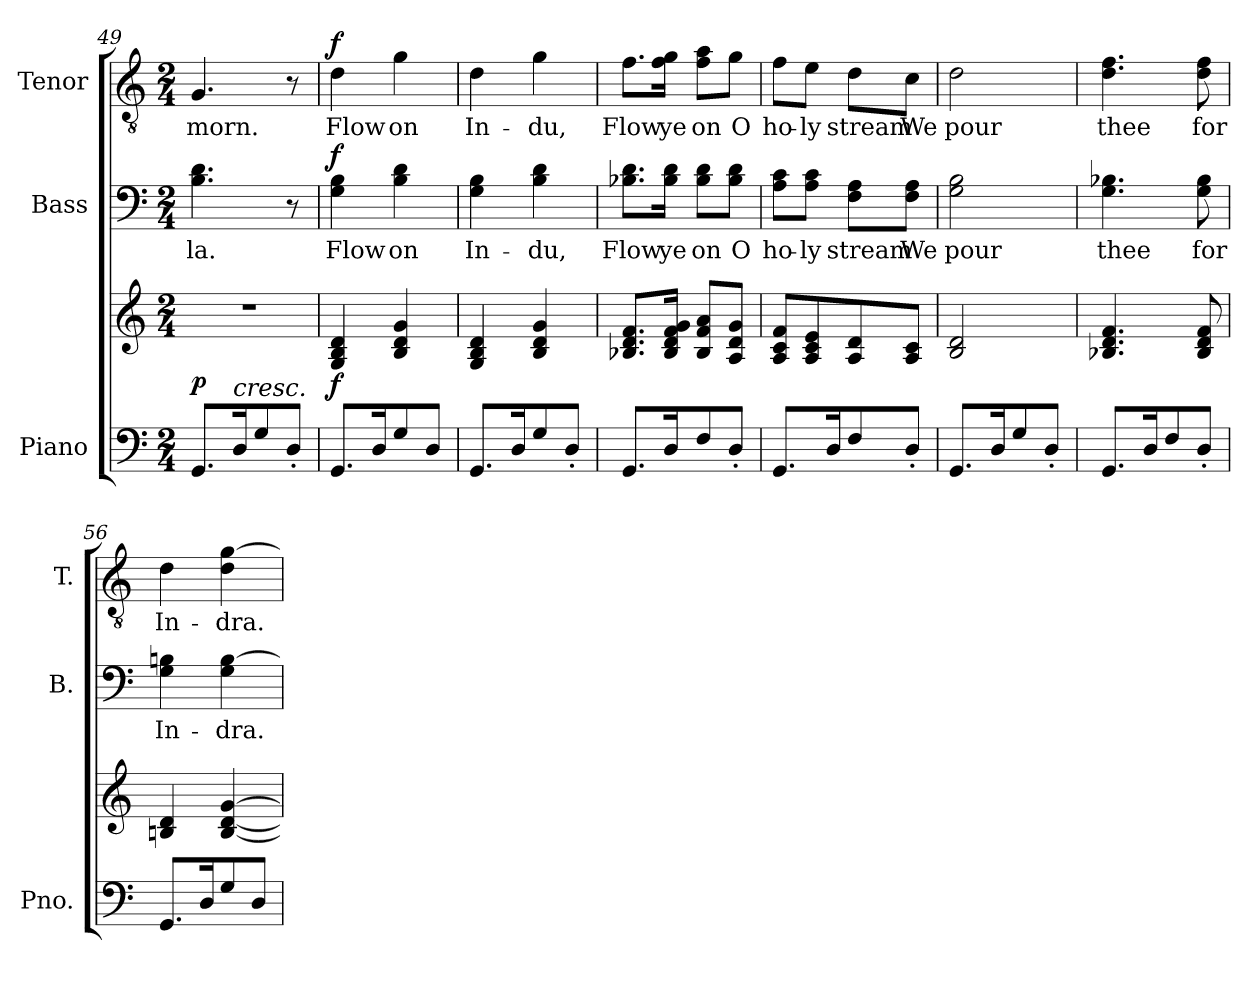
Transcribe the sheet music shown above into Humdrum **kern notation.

**kern	**kern	**dynam	**kern	**text	**dynam	**kern	**text	**dynam
*part3	*part3	*part3	*part2	*part2	*part2	*part1	*part1	*part1
*staff4	*staff3	*staff3/4	*staff2	*staff2	*staff2	*staff1	*staff1	*staff1
*I"Piano	*	*	*I"Bass	*	*	*I"Tenor	*	*
*I'Pno.	*	*	*I'B.	*	*	*I'T.	*	*
*clefF4	*clefG2	*	*clefF4	*	*	*clefGv2	*	*
*	*	*	*	*	*	*ITrd7c12	*	*
*k[]	*k[]	*	*k[]	*	*	*k[]	*	*
*C:	*C:	*	*C:	*	*	*C:	*	*
*M2/4	*M2/4	*	*M2/4	*	*	*M2/4	*	*
=49	=49	=49	=49	=49	=49	=49	=49	=49
!	!LO:N:vis=1	!	!	!	!	!	!	!
!	!	!	!	!LO:LY:b:color=#000000	!	!	!	!
!	!	!	!	!	!	!	!LO:LY:b:color=#000000	!
8.GGi/L	2r	p	4.Bi\ 4.di	la.	.	4.GGi/	morn.	.
!LO:TX:a:i:t=cresc.	!	!	!	!	!	!	!	!
16Di/K	.	.	.	.	.	.	.	.
8Gi/	.	.	.	.	.	.	.	.
8D'i/J	.	.	8r	.	.	8r	.	.
=50	=50	=50	=50	=50	=50	=50	=50	=50
!	!	!	!	!LO:LY:b:color=#000000	!	!	!	!
!	!	!	!	!	!	!	!LO:LY:b:color=#000000	!
8.GGi/L	4Gi/ 4Bi 4di	f	4Gi\ 4Bi	Flow	f	4Di\	Flow	f
16Di/K	.	.	.	.	.	.	.	.
!	!	!	!	!LO:LY:b:color=#000000	!	!	!	!
!	!	!	!	!	!	!	!LO:LY:b:color=#000000	!
8Gi/	4Bi/ 4di 4gi	.	4Bi\ 4di	on	.	4Gi\	on	.
8Di/J	.	.	.	.	.	.	.	.
!!LO:LB:g=z
=51	=51	=51	=51	=51	=51	=51	=51	=51
!	!	!	!	!LO:LY:b:color=#000000	!	!	!	!
!	!	!	!	!	!	!	!LO:LY:b:color=#000000	!
8.GGi/L	4Gi/ 4Bi 4di	.	4Gi\ 4Bi	In-	.	4Di\	In-	.
16Di/K	.	.	.	.	.	.	.	.
!	!	!	!	!LO:LY:b:color=#000000	!	!	!	!
!	!	!	!	!	!	!	!LO:LY:b:color=#000000	!
8Gi/	4Bi/ 4di 4gi	.	4Bi\ 4di	-du,	.	4Gi\	-du,	.
8D'i/J	.	.	.	.	.	.	.	.
=52	=52	=52	=52	=52	=52	=52	=52	=52
!	!	!	!	!LO:LY:b:color=#000000	!	!	!	!
!	!	!	!	!	!	!	!LO:LY:b:color=#000000	!
8.GGi/L	8.B-Xi/ 8.di 8.fiL	.	8.B-Xi\ 8.diL	Flow	.	8.Fi\L	Flow	.
!	!	!	!	!LO:LY:b:color=#000000	!	!	!	!
!	!	!	!	!	!	!	!LO:LY:b:color=#000000	!
16Di/K	16B-i/ 16di 16fi 16giJk	.	16B-i\ 16diJk	ye	.	16Fi\ 16GiJk	ye	.
!	!	!	!	!LO:LY:b:color=#000000	!	!	!	!
!	!	!	!	!	!	!	!LO:LY:b:color=#000000	!
8Fi/	8B-i/ 8fi 8aiL	.	8B-i\ 8diL	on	.	8Fi\ 8AiL	on	.
!	!	!	!	!LO:LY:b:color=#000000	!	!	!	!
!	!	!	!	!	!	!	!LO:LY:b:color=#000000	!
8D'i/J	8Ai/ 8di 8giJ	.	8B-i\ 8diJ	O	.	8Gi\J	O	.
=53	=53	=53	=53	=53	=53	=53	=53	=53
!	!	!	!	!LO:LY:b:color=#000000	!	!	!	!
!	!	!	!	!	!	!	!LO:LY:b:color=#000000	!
8.GGi/L	8Ai/ 8ci 8fiL	.	8Ai\ 8ciL	ho-	.	8Fi\L	ho-	.
!	!	!	!	!LO:LY:b:color=#000000	!	!	!	!
!	!	!	!	!	!	!	!LO:LY:b:color=#000000	!
.	8Ai/ 8ci 8ei	.	8Ai\ 8ciJ	-ly	.	8Ei\J	-ly	.
16Di/K	.	.	.	.	.	.	.	.
!	!	!	!	!LO:LY:b:color=#000000	!	!	!	!
!	!	!	!	!	!	!	!LO:LY:b:color=#000000	!
8Fi/	8Ai/ 8di	.	8Fi\ 8AiL	stream	.	8Di\L	stream	.
!	!	!	!	!LO:LY:b:color=#000000	!	!	!	!
!	!	!	!	!	!	!	!LO:LY:b:color=#000000	!
8D'i/J	8Ai/ 8ciJ	.	8Fi\ 8AiJ	We	.	8Ci\J	We	.
=54	=54	=54	=54	=54	=54	=54	=54	=54
!	!	!	!	!LO:LY:b:color=#000000	!	!	!	!
!	!	!	!	!	!	!	!LO:LY:b:color=#000000	!
8.GGi/L	2Bi/ 2di	.	2Gi\ 2Bi	pour	.	2Di\	pour	.
16Di/K	.	.	.	.	.	.	.	.
8Gi/	.	.	.	.	.	.	.	.
8D'i/J	.	.	.	.	.	.	.	.
=55	=55	=55	=55	=55	=55	=55	=55	=55
!	!	!	!	!LO:LY:b:color=#000000	!	!	!	!
!	!	!	!	!	!	!	!LO:LY:b:color=#000000	!
8.GGi/L	4.B-Xi/ 4.di 4.fi	.	4.Gi\ 4.B-Xi	thee	.	4.Di\ 4.Fi	thee	.
16Di/K	.	.	.	.	.	.	.	.
8Fi/	.	.	.	.	.	.	.	.
!	!	!	!	!LO:LY:b:color=#000000	!	!	!	!
!	!	!	!	!	!	!	!LO:LY:b:color=#000000	!
8D'i/J	8B-i/ 8di 8fi	.	8Gi\ 8B-i	for	.	8Di\ 8Fi	for	.
=56	=56	=56	=56	=56	=56	=56	=56	=56
!	!	!	!	!LO:LY:b:color=#000000	!	!	!	!
!	!	!	!	!	!	!	!LO:LY:b:color=#000000	!
8.GGi/L	4Bni/ 4di	.	4Gi\ 4Bni	In-	.	4Di\	In-	.
16Di/K	.	.	.	.	.	.	.	.
!	!	!	!	!LO:LY:b:color=#000000	!	!	!	!
!	!	!	!	!	!	!	!LO:LY:b:color=#000000	!
8Gi/	[<4Bi/ [<4di [>4gi	.	4Gi\ [>4Bi	-dra.	.	4Di\ [>4Gi	-dra.	.
8Di/J	.	.	.	.	.	.	.	.
=	=	=	=	=	=	=	=	=
*-	*-	*-	*-	*-	*-	*-	*-	*-
